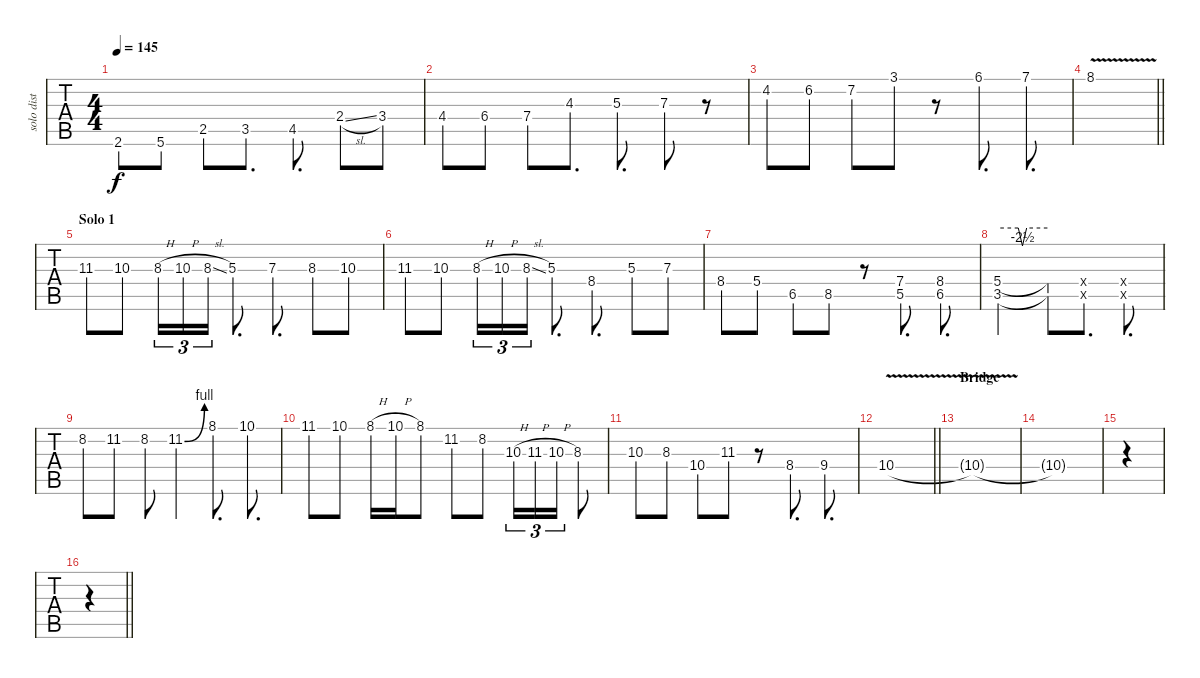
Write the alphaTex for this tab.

\track ("solo dist" "solo dist") {instrument overdrivenguitar}
\staff {tabs}
\tuning (E4 B3 G3 D3 A2 E2) {hide}
\ts (4 4)
\tempo 145
\clef g2
\ks cminor
2.6.8{dy f} 5.6.8 2.5.8 3.5{st}.8{d} 4.5{st}.8{d} 2.4{sl}.8 3.4.8 |
4.4.8 6.4.8 7.4.8 4.3{st}.8{d} 5.3{st}.8{d} 7.3.8 r.8 |
4.2.8 6.2.8 7.2.8 3.1.8 r.8 6.1{st}.8{d} 7.1{st}.8{d} |
\barLineRight lightlight
8.1{v}.1 |
\section ("" "Solo 1")
11.3.8 10.3.8 8.3{h}.16{tu (3 2)} 10.3{h}.16{tu (3 2)} 8.3{sl}.16{tu (3 2)} 5.3.8{d} 7.3{st}.8{d} 8.3{st}.8 10.3{st}.8 |
11.3.8 10.3.8 8.3{h}.16{tu (3 2)} 10.3{h}.16{tu (3 2)} 8.3{sl}.16{tu (3 2)} 5.3.8{d} 8.4{st}.8{d} 5.3.8 7.3.8 |
8.4.8 5.4.8 6.5.8 8.5.8 r.8 (7.4{st} 5.5{st}).8{d} (8.4{st} 6.5{st}).8{d} |
(5.4 3.5).2{tbe (custom default 0 0 25 0 30 -10 35 0 60 0)} (5.4{t} 3.5{t}).8 (5.4{x} 3.5{x}).8{d} (5.4{x} 3.5{x}).8{d} |
8.2.8 11.2.8 8.2.8 11.2{be (bend 0 0 60 4)}.4 8.1{st}.8{d} 10.1{st}.8{d} |
11.1{st}.8 10.1{st}.8 8.1{h}.16 10.1{h}.16 8.1.8 11.2.8 8.2.8 10.3{h}.16{tu (3 2)} 11.3{h}.16{tu (3 2)} 10.3{h}.16{tu (3 2)} 8.3.8 |
10.3.8 8.3.8 10.4.8 11.3{st}.8 r.8 8.4{st}.8{d} 9.4{st}.8{d} |
\barLineRight lightlight
10.4{v}.1 |
\section ("" "Bridge")
10.4{t}.1 |
10.4{t}.1 |
|
\barLineRight lightlight
